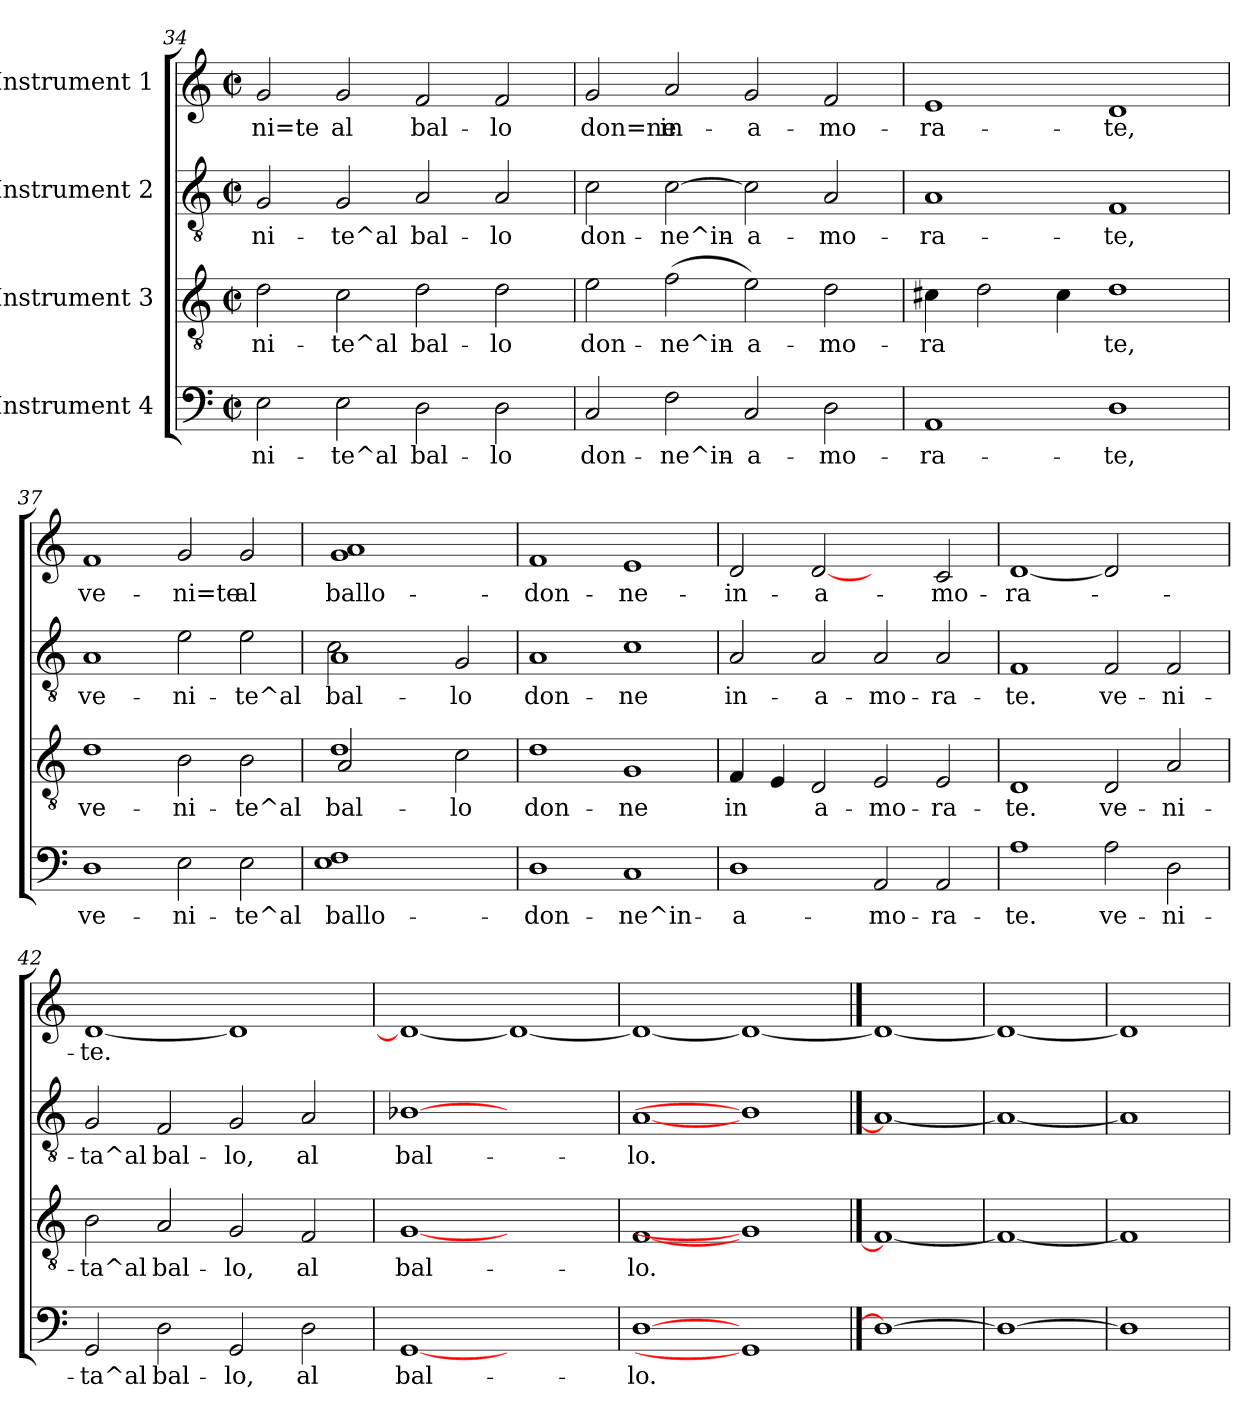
**kern	**text	**kern	**text	**kern	**text	**kern	**text
*part4	*part4	*part3	*part3	*part2	*part2	*part1	*part1
*staff4	*staff4	*staff3	*staff3	*staff2	*staff2	*staff1	*staff1
*I"Instrument 4	*	*I"Instrument 3	*	*I"Instrument 2	*	*I"Instrument 1	*
*clefF4	*	*clefGv2	*	*clefGv2	*	*clefG2	*
*k[]	*	*k[]	*	*k[]	*	*k[]	*
*C:	*	*C:	*	*C:	*	*C:	*
*M2/2	*	*M2/2	*	*M2/2	*	*M2/2	*
*met(c|)	*	*met(c|)	*	*met(c|)	*	*met(c|)	*
=34	=34	=34	=34	=34	=34	=34	=34
!	!LO:LY:b:cj	!	!LO:LY:b:cj	!	!LO:LY:b:cj	!	!LO:LY:b:cj
2E\	-ni-	2d\	-ni-	2G/	-ni-	2g/	-ni=te
!	!LO:LY:b:cj	!	!LO:LY:b:cj	!	!LO:LY:b:cj	!	!LO:LY:b:cj
2E\	-te^al	2c\	-te^al	2G/	-te^al	2g/	al
!	!LO:LY:b:cj	!	!LO:LY:b:cj	!	!LO:LY:b:cj	!	!LO:LY:b:cj
2D\	bal-	2d\	bal-	2A/	bal-	2f/	bal-
!	!LO:LY:b:cj	!	!LO:LY:b:cj	!	!LO:LY:b:cj	!	!LO:LY:b:cj
2D\	-lo	2d\	-lo	2A/	-lo	2f/	-lo
=35	=35	=35	=35	=35	=35	=35	=35
!	!LO:LY:b:cj	!	!LO:LY:b:cj	!	!LO:LY:b:cj	!	!LO:LY:b:cj
2C/	don-	2e\	don-	2c\	don-	2g/	don=ne
!	!LO:LY:b:cj	!	!LO:LY:b:cj	!	!LO:LY:b:cj	!	!LO:LY:b:cj
2F\	-ne^in-	(<2f\	-ne^in-	[<2c\	-ne^in-	2a/	in-
!	!LO:LY:b:cj	!	!LO:LY:b:cj	!	!LO:LY:b:cj	!	!LO:LY:b:cj
2C/	-a-	2e\)	-a-	2c\]	-a-	2g/	-a-
!	!LO:LY:b:cj	!	!LO:LY:b:cj	!	!LO:LY:b:cj	!	!LO:LY:b:cj
2D\	-mo-	2d\	-mo-	2A/	-mo-	2f/	-mo-
!!LO:PB:g=z
=36	=36	=36	=36	=36	=36	=36	=36
!	!LO:LY:b:cj	!	!LO:LY:b:cj	!	!LO:LY:b:cj	!	!LO:LY:b:cj
1AA	-ra-	4c#\	-ra-	1A	-ra-	1e	-ra-
!	!	!	!LO:LY:b:cj	!	!	!	!
.	.	2d\	--	.	.	.	.
!	!	!	!LO:LY:b:cj	!	!	!	!
.	.	4c#\	--	.	.	.	.
!	!LO:LY:b:cj	!	!LO:LY:b:cj	!	!LO:LY:b:cj	!	!LO:LY:b:cj
1D	-te,	1d	-te,	1F	-te,	1d	-te,
=37	=37	=37	=37	=37	=37	=37	=37
!	!LO:LY:b:cj	!	!LO:LY:b:cj	!	!LO:LY:b:cj	!	!LO:LY:b:cj
1D	ve-	1d	ve-	1A	ve-	1f	ve-
!	!LO:LY:b:cj	!	!LO:LY:b:cj	!	!LO:LY:b:cj	!	!LO:LY:b:cj
2E\	-ni-	2B\	-ni-	2e\	-ni-	2g/	-ni=te
!	!LO:LY:b:cj	!	!LO:LY:b:cj	!	!LO:LY:b:cj	!	!LO:LY:b:cj
2E\	-te^al	2B\	-te^al	2e\	-te^al	2g/	al
=38	=38	=38	=38	=38	=38	=38	=38
!	!LO:LY:b:cj	!	!LO:LY:b:cj	!	!LO:LY:b:cj	!	!LO:LY:b:cj
*	*	*^	*	*^	*	*	*
1F 1E	ballo-	1d	2A/	bal-	1A	2c\	bal-	1a 1g	ballo-
.	.	.	1ryy	.	.	1ryy	.	.	.
!	!	!	!	!LO:LY:b:cj	!	!	!LO:LY:b:cj	!	!
2ryy	.	2c\	.	-lo	2G/	.	-lo	2ryy	.
*	*	*v	*v	*	*	*	*	*	*
*	*	*	*	*v	*v	*	*	*
=39	=39	=39	=39	=39	=39	=39	=39
!	!LO:LY:b:cj	!	!LO:LY:b:cj	!	!LO:LY:b:cj	!	!LO:LY:b:cj
1D	-don-	1d	don-	1A	don-	1f	-don-
!	!LO:LY:b:cj	!	!LO:LY:b:cj	!	!LO:LY:b:cj	!	!LO:LY:b:cj
1C	-ne^in-	1G	-ne	1c	-ne	1e	-ne-
=40	=40	=40	=40	=40	=40	=40	=40
!	!LO:LY:b:cj	!	!LO:LY:b:cj	!	!LO:LY:b:cj	!	!LO:LY:b:cj
1D	-a-	4F/	in-	2A/	in-	2d/	-in-
!	!	!	!LO:LY:b:cj	!	!	!	!
.	.	4E/	--	.	.	.	.
!	!	!	!LO:LY:b:cj	!	!LO:LY:b:cj	!	!LO:LY:b:cj
.	.	2D/	-a-	2A/	-a-	[2d	-a-
!	!LO:LY:b:cj	!	!LO:LY:b:cj	!	!LO:LY:b:cj	!	!
2AA/	-mo-	2E/	-mo-	2A/	-mo-	2ryy	.
!	!LO:LY:b:cj	!	!LO:LY:b:cj	!	!LO:LY:b:cj	!	!LO:LY:b:cj
2AA/	-ra-	2E/	-ra-	2A/	-ra-	2c/	-mo-
=41	=41	=41	=41	=41	=41	=41	=41
!	!LO:LY:b:cj	!	!LO:LY:b:cj	!	!LO:LY:b:cj	!	!LO:LY:b:cj
1A	-te.	1D	-te.	1F	-te.	[1d	-ra-
!	!LO:LY:b:cj	!	!LO:LY:b:cj	!	!LO:LY:b:cj	!	!
2A\	ve-	2D/	ve-	2F/	ve-	2d]	.
!	!LO:LY:b:cj	!	!LO:LY:b:cj	!	!LO:LY:b:cj	!	!
2D\	-ni-	2A/	-ni-	2F/	-ni-	2ryy	.
=42	=42	=42	=42	=42	=42	=42	=42
!	!LO:LY:b:cj	!	!LO:LY:b:cj	!	!LO:LY:b:cj	!	!LO:LY:b:cj
2GG/	-ta^al	2B\	-ta^al	2G/	-ta^al	[<1d	-te.
!	!LO:LY:b:cj	!	!LO:LY:b:cj	!	!LO:LY:b:cj	!	!
2D\	bal-	2A/	bal-	2F/	bal-	.	.
!	!LO:LY:b:cj	!	!LO:LY:b:cj	!	!LO:LY:b:cj	!	!
2GG/	-lo,	2G/	-lo,	2G/	-lo,	1d]	.
!	!LO:LY:b:cj	!	!LO:LY:b:cj	!	!LO:LY:b:cj	!	!
2D\	al	2F/	al	2A/	al	.	.
=43	=43	=43	=43	=43	=43	=43	=43
!	!LO:LY:b:cj	!	!LO:LY:b:cj	!	!LO:LY:b:cj	!	!LO:LY:b:cj
[1GG	bal-	[1G	bal-	[1B-X	bal-	1d_<	.
1ryy	.	1ryy	.	1ryy	.	1d_	.
=44	=44	=44	=44	=44	=44	=44	=44
!	!LO:LY:b:cj	!	!LO:LY:b:cj	!	!LO:LY:b:cj	!	!LO:LY:b:cj
[1D	-lo.	[1F	-lo.	[1A	-lo.	1d_	.
1GG]	.	1G]	.	1B-]	.	1d_	.
==45	==45	==45	==45	==45	==45	==45	==45
1D_	.	1F_	.	1A_	.	1d_	.
=46	=46	=46	=46	=46	=46	=46	=46
1D_	.	1F_	.	1A_	.	1d_	.
=47	=47	=47	=47	=47	=47	=47	=47
1D]	.	1F]	.	1A]	.	1d]	.
=	=	=	=	=	=	=	=
*-	*-	*-	*-	*-	*-	*-	*-
